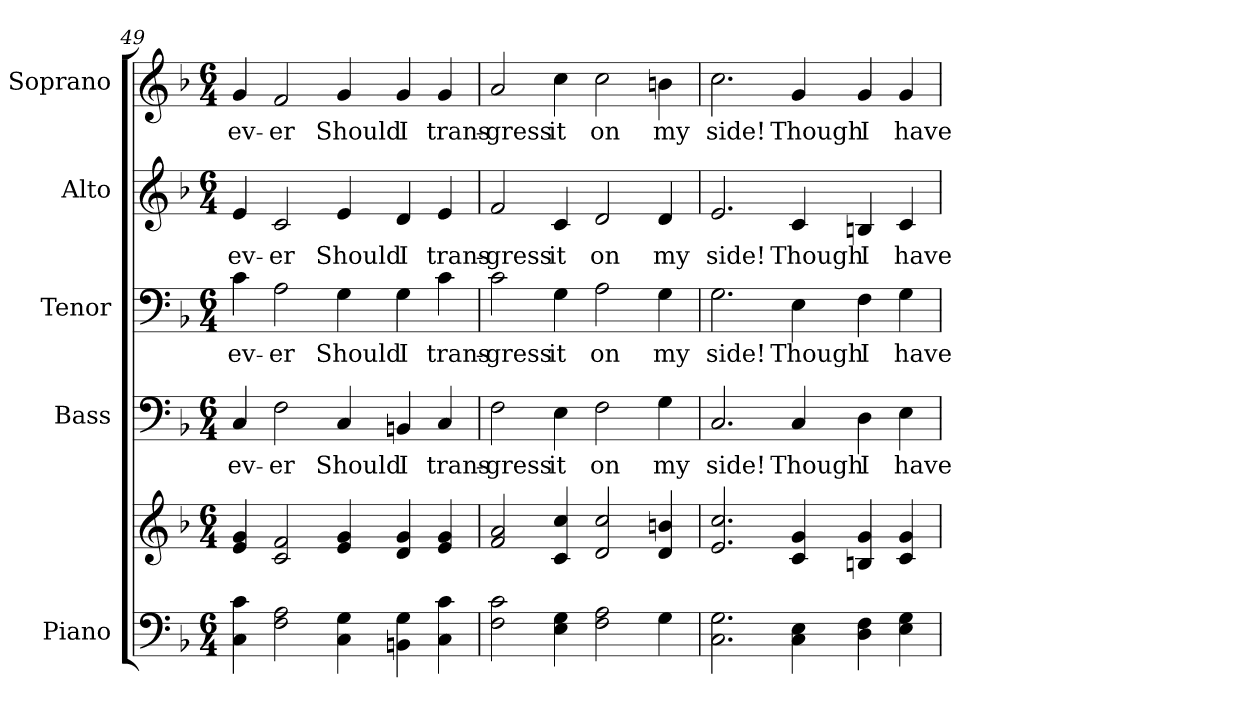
**kern	**kern	**kern	**text	**kern	**text	**kern	**text	**kern	**text
*part5	*part5	*part4	*part4	*part3	*part3	*part2	*part2	*part1	*part1
*staff6	*staff5	*staff4	*staff4	*staff3	*staff3	*staff2	*staff2	*staff1	*staff1
*I"Piano	*	*I"Bass	*	*I"Tenor	*	*I"Alto	*	*I"Soprano	*
*I'Pno.	*	*I'B.	*	*I'T.	*	*I'A.	*	*I'S.	*
!!LO:PB:g=z
*clefF4	*clefG2	*clefF4	*	*clefF4	*	*clefG2	*	*clefG2	*
*k[b-]	*k[b-]	*k[b-]	*	*k[b-]	*	*k[b-]	*	*k[b-]	*
*F:	*F:	*F:	*	*F:	*	*F:	*	*F:	*
*M6/4	*M6/4	*M6/4	*	*M6/4	*	*M6/4	*	*M6/4	*
=49	=49	=49	=49	=49	=49	=49	=49	=49	=49
!	!	!	!LO:LY:b:color=#000000	!	!	!	!	!	!
!	!	!	!	!	!LO:LY:b:color=#000000	!	!	!	!
!	!	!	!	!	!	!	!LO:LY:b:color=#000000	!	!
!	!	!	!	!	!	!	!	!	!LO:LY:b:color=#000000
4Ci\ 4ci	4ei/ 4gi	4Ci/	ev-	4ci\	ev-	4ei/	ev-	4gi/	ev-
!	!	!	!LO:LY:b:color=#000000	!	!	!	!	!	!
!	!	!	!	!	!LO:LY:b:color=#000000	!	!	!	!
!	!	!	!	!	!	!	!LO:LY:b:color=#000000	!	!
!	!	!	!	!	!	!	!	!	!LO:LY:b:color=#000000
2Fi\ 2Ai	2ci/ 2fi	2Fi\	-er	2Ai\	-er	2ci/	-er	2fi/	-er
!	!	!	!LO:LY:b:color=#000000	!	!	!	!	!	!
!	!	!	!	!	!LO:LY:b:color=#000000	!	!	!	!
!	!	!	!	!	!	!	!LO:LY:b:color=#000000	!	!
!	!	!	!	!	!	!	!	!	!LO:LY:b:color=#000000
4Ci\ 4Gi	4ei/ 4gi	4Ci/	Should	4Gi\	Should	4ei/	Should	4gi/	Should
!	!	!	!LO:LY:b:color=#000000	!	!	!	!	!	!
!	!	!	!	!	!LO:LY:b:color=#000000	!	!	!	!
!	!	!	!	!	!	!	!LO:LY:b:color=#000000	!	!
!	!	!	!	!	!	!	!	!	!LO:LY:b:color=#000000
4BBni\ 4Gi	4di/ 4gi	4BBni/	I	4Gi\	I	4di/	I	4gi/	I
!	!	!	!LO:LY:b:color=#000000	!	!	!	!	!	!
!	!	!	!	!	!LO:LY:b:color=#000000	!	!	!	!
!	!	!	!	!	!	!	!LO:LY:b:color=#000000	!	!
!	!	!	!	!	!	!	!	!	!LO:LY:b:color=#000000
4Ci\ 4ci	4ei/ 4gi	4Ci/	trans-	4ci\	trans-	4ei/	trans-	4gi/	trans-
=50	=50	=50	=50	=50	=50	=50	=50	=50	=50
!	!	!	!LO:LY:b:color=#000000	!	!	!	!	!	!
!	!	!	!	!	!LO:LY:b:color=#000000	!	!	!	!
!	!	!	!	!	!	!	!LO:LY:b:color=#000000	!	!
!	!	!	!	!	!	!	!	!	!LO:LY:b:color=#000000
2Fi\ 2ci	2fi/ 2ai	2Fi\	-gress	2ci\	-gress	2fi/	-gress	2ai/	-gress
!	!	!	!LO:LY:b:color=#000000	!	!	!	!	!	!
!	!	!	!	!	!LO:LY:b:color=#000000	!	!	!	!
!	!	!	!	!	!	!	!LO:LY:b:color=#000000	!	!
!	!	!	!	!	!	!	!	!	!LO:LY:b:color=#000000
4Ei\ 4Gi	4ci/ 4cci	4Ei\	it	4Gi\	it	4ci/	it	4cci\	it
!	!	!	!LO:LY:b:color=#000000	!	!	!	!	!	!
!	!	!	!	!	!LO:LY:b:color=#000000	!	!	!	!
!	!	!	!	!	!	!	!LO:LY:b:color=#000000	!	!
!	!	!	!	!	!	!	!	!	!LO:LY:b:color=#000000
2Fi\ 2Ai	2di/ 2cci	2Fi\	on	2Ai\	on	2di/	on	2cci\	on
!	!	!	!LO:LY:b:color=#000000	!	!	!	!	!	!
!	!	!	!	!	!LO:LY:b:color=#000000	!	!	!	!
!	!	!	!	!	!	!	!LO:LY:b:color=#000000	!	!
!	!	!	!	!	!	!	!	!	!LO:LY:b:color=#000000
4Gi\	4di/ 4bni	4Gi\	my	4Gi\	my	4di/	my	4bni\	my
!!LO:PB:g=z
=51	=51	=51	=51	=51	=51	=51	=51	=51	=51
!	!	!	!LO:LY:b:color=#000000	!	!	!	!	!	!
!	!	!	!	!	!LO:LY:b:color=#000000	!	!	!	!
!	!	!	!	!	!	!	!LO:LY:b:color=#000000	!	!
!	!	!	!	!	!	!	!	!	!LO:LY:b:color=#000000
2.Ci\ 2.Gi	2.ei/ 2.cci	2.Ci/	side!	2.Gi\	side!	2.ei/	side!	2.cci\	side!
!	!	!	!LO:LY:b:color=#000000	!	!	!	!	!	!
!	!	!	!	!	!LO:LY:b:color=#000000	!	!	!	!
!	!	!	!	!	!	!	!LO:LY:b:color=#000000	!	!
!	!	!	!	!	!	!	!	!	!LO:LY:b:color=#000000
4Ci\ 4Ei	4ci/ 4gi	4Ci/	Though	4Ei\	Though	4ci/	Though	4gi/	Though
!	!	!	!LO:LY:b:color=#000000	!	!	!	!	!	!
!	!	!	!	!	!LO:LY:b:color=#000000	!	!	!	!
!	!	!	!	!	!	!	!LO:LY:b:color=#000000	!	!
!	!	!	!	!	!	!	!	!	!LO:LY:b:color=#000000
4Di\ 4Fi	4Bni/ 4gi	4Di\	I	4Fi\	I	4Bni/	I	4gi/	I
!	!	!	!LO:LY:b:color=#000000	!	!	!	!	!	!
!	!	!	!	!	!LO:LY:b:color=#000000	!	!	!	!
!	!	!	!	!	!	!	!LO:LY:b:color=#000000	!	!
!	!	!	!	!	!	!	!	!	!LO:LY:b:color=#000000
4Ei\ 4Gi	4ci/ 4gi	4Ei\	have	4Gi\	have	4ci/	have	4gi/	have
=	=	=	=	=	=	=	=	=	=
*-	*-	*-	*-	*-	*-	*-	*-	*-	*-
